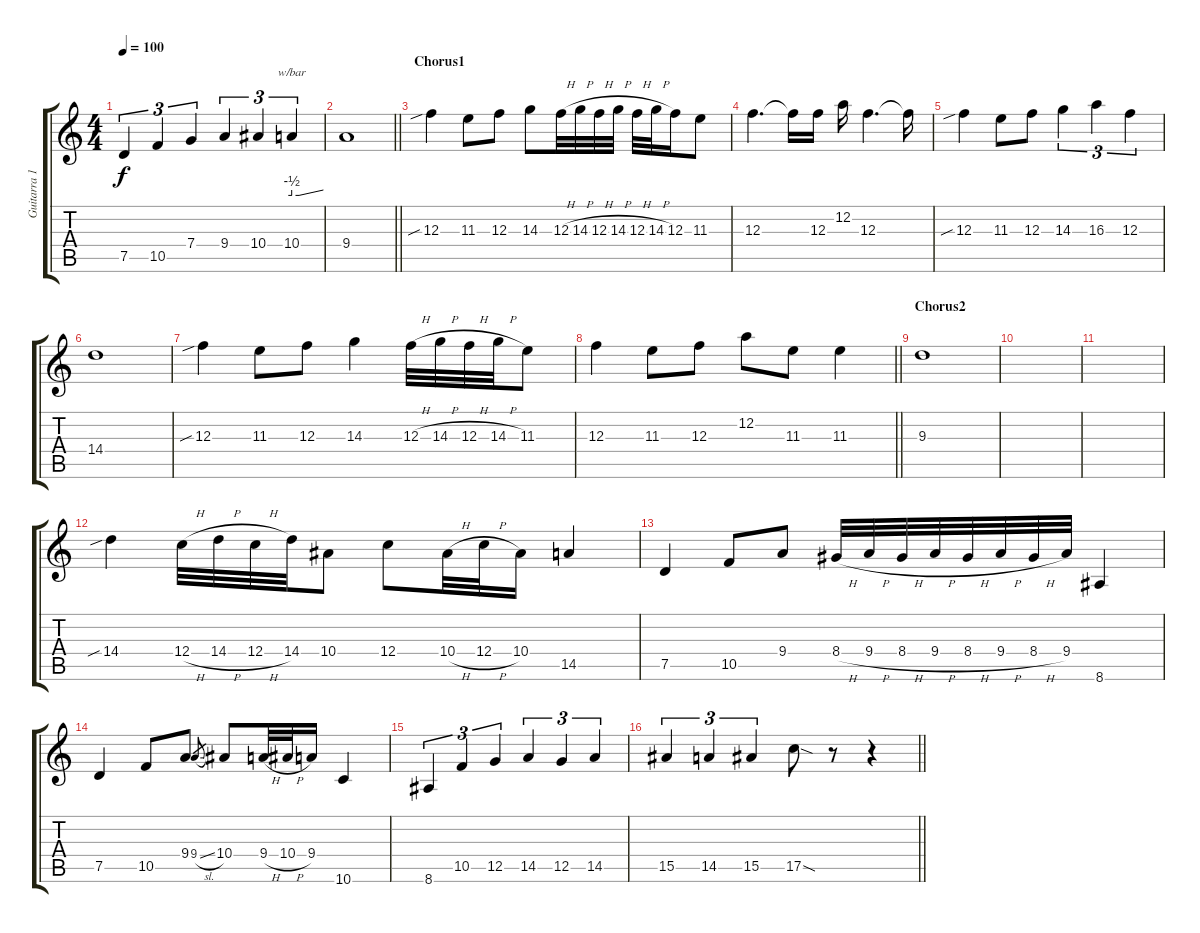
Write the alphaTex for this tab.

\track ("Guitarra 1" "Guitarra 1") {instrument distortionguitar}
\staff {score tabs}
\tuning (D4 A3 F3 C3 G2 D2) {hide}
\ts (4 4)
\tempo 100
\clef g2
\ks c
7.5.4{tu (3 2) dy f} 10.5.4{tu (3 2)} 7.4.4{tu (3 2)} 9.4.4{tu (3 2)} 10.4.4{tu (3 2)} 10.4.4{tu (3 2) tbe (custom default 0 -2 14 -2 60 0)} |
\barLineRight lightlight
9.4.1 |
\section ("" "Chorus1")
12.3{sib}.4 11.3.8 12.3.8 14.3.8 12.3{h}.32 14.3{h}.32 12.3{h}.32 14.3{h}.32 12.3{h}.32 14.3{h}.32 12.3.16 11.3.8 |
12.3.4{d} 12.3{t}.16 12.3.16 12.2.16 12.3.4{d} 12.3{t}.16 |
12.3{sib}.4 11.3.8 12.3.8 14.3.4{tu (3 2)} 16.3.4{tu (3 2)} 12.3.4{tu (3 2)} |
14.4.1 |
12.3{sib}.4 11.3.8 12.3.8 14.3.4 12.3{h}.32 14.3{h}.32 12.3{h}.32 14.3{h}.32 11.3.8 |
\barLineRight lightlight
12.3.4 11.3.8 12.3.8 12.2.8 11.3.8 11.3.4 |
\section ("" "Chorus2")
9.3.1 |
|
|
14.4{sib}.4 12.4{h}.32 14.4{h}.32 12.4{h}.32 14.4.32 10.4.8 12.4.8 10.4{h}.32 12.4{h}.32 10.4.16 14.5.4 |
7.5.4 10.5.8 9.4.8 8.4{h}.32 9.4{h}.32 8.4{h}.32 9.4{h}.32 8.4{h}.32 9.4{h}.32 8.4{h}.32 9.4.32 8.6.4 |
7.5.4 10.5.8 9.4.8 9.4{sl}.8{gr} 10.4.8 9.4{h}.32 10.4{h}.32 9.4.16 10.6.4 |
8.6.4{tu (3 2)} 10.5.4{tu (3 2)} 12.5.4{tu (3 2)} 14.5.4{tu (3 2)} 12.5.4{tu (3 2)} 14.5.4{tu (3 2)} |
\barLineRight lightlight
15.5.4{tu (3 2)} 14.5.4{tu (3 2)} 15.5.4{tu (3 2)} 17.5{sod}.8 r.8 r.4
